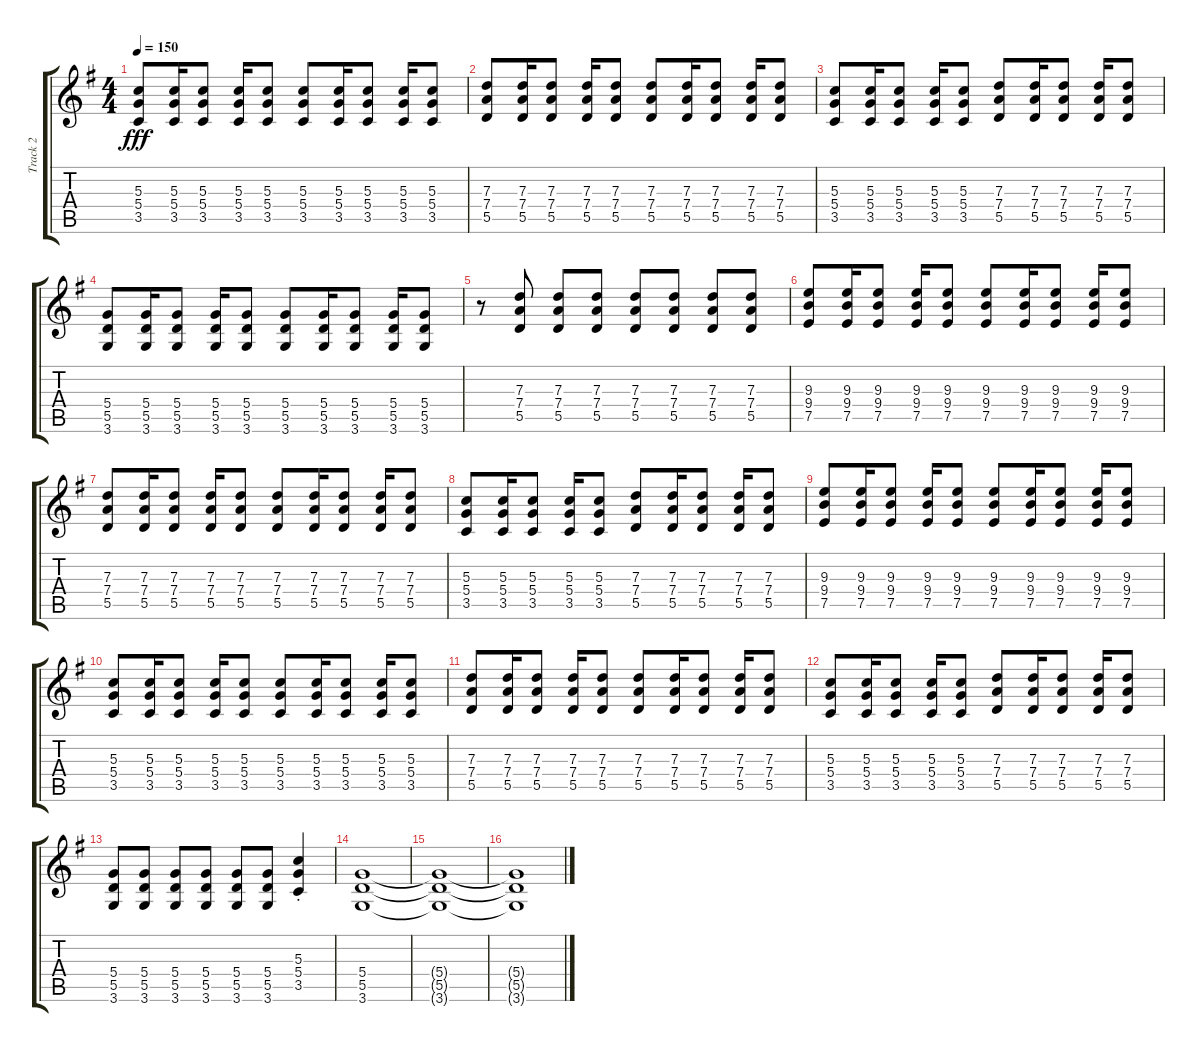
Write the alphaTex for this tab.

\track ("Track 2" "Track 2") {instrument distortionguitar}
\staff {score tabs}
\tuning (E4 B3 G3 D3 A2 E2) {hide}
\ts (4 4)
\tempo 150
\clef g2
\ks g
(5.3 5.4 3.5).8{dy fff} (5.3 5.4 3.5).16 (5.3 5.4 3.5).8 (5.3 5.4 3.5).16 (5.3 5.4 3.5).8 (5.3 5.4 3.5).8 (5.3 5.4 3.5).16 (5.3 5.4 3.5).8 (5.3 5.4 3.5).16 (5.3 5.4 3.5).8 |
(7.3 7.4 5.5).8 (7.3 7.4 5.5).16 (7.3 7.4 5.5).8 (7.3 7.4 5.5).16 (7.3 7.4 5.5).8 (7.3 7.4 5.5).8 (7.3 7.4 5.5).16 (7.3 7.4 5.5).8 (7.3 7.4 5.5).16 (7.3 7.4 5.5).8 |
(5.3 5.4 3.5).8 (5.3 5.4 3.5).16 (5.3 5.4 3.5).8 (5.3 5.4 3.5).16 (5.3 5.4 3.5).8 (7.3 7.4 5.5).8 (7.3 7.4 5.5).16 (7.3 7.4 5.5).8 (7.3 7.4 5.5).16 (7.3 7.4 5.5).8 |
(5.4 5.5 3.6).8 (5.4 5.5 3.6).16 (5.4 5.5 3.6).8 (5.4 5.5 3.6).16 (5.4 5.5 3.6).8 (5.4 5.5 3.6).8 (5.4 5.5 3.6).16 (5.4 5.5 3.6).8 (5.4 5.5 3.6).16 (5.4 5.5 3.6).8 |
r.8 (7.3 7.4 5.5).8 (7.3 7.4 5.5).8 (7.3 7.4 5.5).8 (7.3 7.4 5.5).8 (7.3 7.4 5.5).8 (7.3 7.4 5.5).8 (7.3 7.4 5.5).8 |
(9.3 9.4 7.5).8 (9.3 9.4 7.5).16 (9.3 9.4 7.5).8 (9.3 9.4 7.5).16 (9.3 9.4 7.5).8 (9.3 9.4 7.5).8 (9.3 9.4 7.5).16 (9.3 9.4 7.5).8 (9.3 9.4 7.5).16 (9.3 9.4 7.5).8 |
(7.3 7.4 5.5).8 (7.3 7.4 5.5).16 (7.3 7.4 5.5).8 (7.3 7.4 5.5).16 (7.3 7.4 5.5).8 (7.3 7.4 5.5).8 (7.3 7.4 5.5).16 (7.3 7.4 5.5).8 (7.3 7.4 5.5).16 (7.3 7.4 5.5).8 |
(5.3 5.4 3.5).8 (5.3 5.4 3.5).16 (5.3 5.4 3.5).8 (5.3 5.4 3.5).16 (5.3 5.4 3.5).8 (7.3 7.4 5.5).8 (7.3 7.4 5.5).16 (7.3 7.4 5.5).8 (7.3 7.4 5.5).16 (7.3 7.4 5.5).8 |
(9.3 9.4 7.5).8 (9.3 9.4 7.5).16 (9.3 9.4 7.5).8 (9.3 9.4 7.5).16 (9.3 9.4 7.5).8 (9.3 9.4 7.5).8 (9.3 9.4 7.5).16 (9.3 9.4 7.5).8 (9.3 9.4 7.5).16 (9.3 9.4 7.5).8 |
(5.3 5.4 3.5).8 (5.3 5.4 3.5).16 (5.3 5.4 3.5).8 (5.3 5.4 3.5).16 (5.3 5.4 3.5).8 (5.3 5.4 3.5).8 (5.3 5.4 3.5).16 (5.3 5.4 3.5).8 (5.3 5.4 3.5).16 (5.3 5.4 3.5).8 |
(7.3 7.4 5.5).8 (7.3 7.4 5.5).16 (7.3 7.4 5.5).8 (7.3 7.4 5.5).16 (7.3 7.4 5.5).8 (7.3 7.4 5.5).8 (7.3 7.4 5.5).16 (7.3 7.4 5.5).8 (7.3 7.4 5.5).16 (7.3 7.4 5.5).8 |
(5.3 5.4 3.5).8 (5.3 5.4 3.5).16 (5.3 5.4 3.5).8 (5.3 5.4 3.5).16 (5.3 5.4 3.5).8 (7.3 7.4 5.5).8 (7.3 7.4 5.5).16 (7.3 7.4 5.5).8 (7.3 7.4 5.5).16 (7.3 7.4 5.5).8 |
(5.4 5.5 3.6).8 (5.4 5.5 3.6).8 (5.4 5.5 3.6).8 (5.4 5.5 3.6).8 (5.4 5.5 3.6).8 (5.4 5.5 3.6).8 (5.3{st} 5.4{st} 3.5{st}).4 |
(5.4 5.5 3.6).1 |
(5.4{t} 5.5{t} 3.6{t}).1 |
(5.4{t} 5.5{t} 3.6{t}).1
